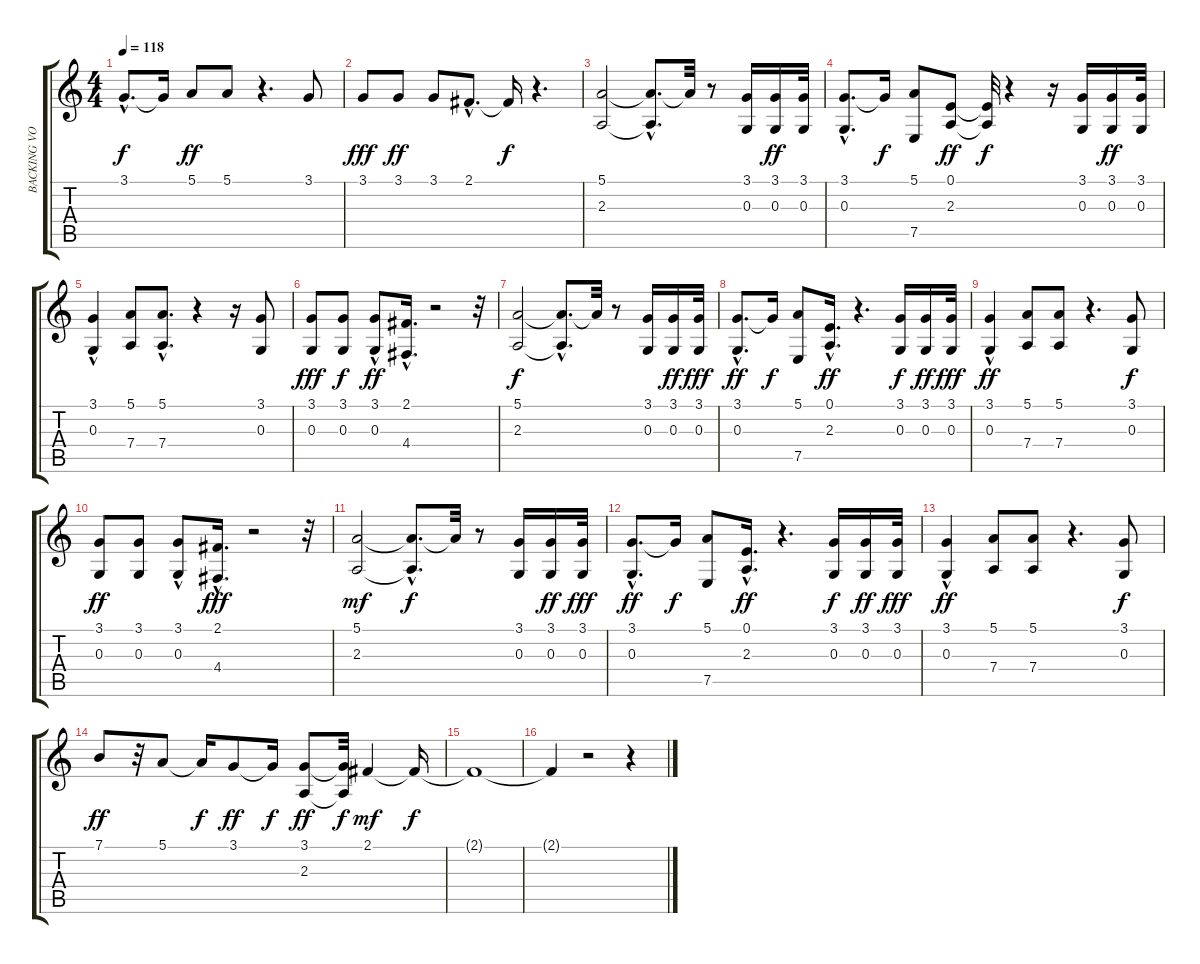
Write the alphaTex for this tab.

\track ("BACKING VOCALS" "BACKING VO") {instrument voiceoohs}
\staff {score tabs}
\tuning (E4 B3 G3 D3 A2 E2) {hide}
\ts (4 4)
\tempo 118
\clef g2
\ks c
3.1{hac}.8{d dy f} 3.1{t}.16 5.1.8{dy ff} 5.1.8 r.4{d} 3.1.8 |
3.1.8{dy fff} 3.1.8{dy ff} 3.1.8 2.1{hac}.8{d} 2.1{t}.16{dy f} r.4{d} |
(5.1 2.3).2 (5.1{hac t} 2.3{hac t}).8{d} 5.1{t}.32 r.8 (3.1 0.3).16 (3.1 0.3).16{dy ff} (3.1 0.3).32 |
(3.1{hac} 0.3{hac}).8{d} 3.1{t}.16{dy f} (5.1 7.5).8 (0.1 2.3).8{dy ff} (0.1{t} 2.3{t}).32{dy f} r.4 r.16 (3.1 0.3).16 (3.1 0.3).16{dy ff} (3.1 0.3).32 |
(3.1{hac} 0.3).4 (5.1 7.4).8 (5.1{hac} 7.4{hac}).8{d} r.4 r.16 (3.1 0.3).8 |
(3.1 0.3).8{dy fff} (3.1 0.3).8{dy f} (3.1 0.3{hac}).8{dy ff} (2.1{hac} 4.4{hac}).16{d} r.2 r.32 |
(5.1 2.3).2{dy f} (5.1{hac t} 2.3{hac t}).8{d} 5.1{t}.32 r.8 (3.1 0.3).16 (3.1 0.3).16{dy ff} (3.1 0.3).32{dy fff} |
(3.1{hac} 0.3{hac}).8{d dy ff} 3.1{t}.16{dy f} (5.1 7.5).8 (0.1{hac} 2.3{hac}).16{d dy ff} r.4{d} (3.1 0.3).16{dy f} (3.1 0.3).16{dy ff} (3.1 0.3).32{dy fff} |
(3.1{hac} 0.3).4{dy ff} (5.1 7.4).8 (5.1 7.4).8 r.4{d} (3.1 0.3).8{dy f} |
(3.1 0.3).8{dy ff} (3.1 0.3).8 (3.1 0.3{hac}).8 (2.1{hac} 4.4{hac}).16{d dy fff} r.2 r.32 |
(5.1 2.3).2{dy mf} (5.1{hac t} 2.3{hac t}).8{d dy f} 5.1{t}.32 r.8 (3.1 0.3).16 (3.1 0.3).16{dy ff} (3.1 0.3).32{dy fff} |
(3.1{hac} 0.3{hac}).8{d dy ff} 3.1{t}.16{dy f} (5.1 7.5).8 (0.1{hac} 2.3{hac}).16{d dy ff} r.4{d} (3.1 0.3).16{dy f} (3.1 0.3).16{dy ff} (3.1 0.3).32{dy fff} |
(3.1{hac} 0.3).4{dy ff} (5.1 7.4).8 (5.1 7.4).8 r.4{d} (3.1 0.3).8{dy f} |
7.1.8{dy ff} r.32 5.1.8 5.1{t}.16{dy f} 3.1.8{dy ff} 3.1{t}.16{dy f} (3.1 2.3).8{dy ff} (3.1{t} 2.3{t}).32{dy f} 2.1.4{dy mf} 2.1{t}.16{dy f} |
2.1{t}.1 |
2.1{t}.4 r.2 r.4
